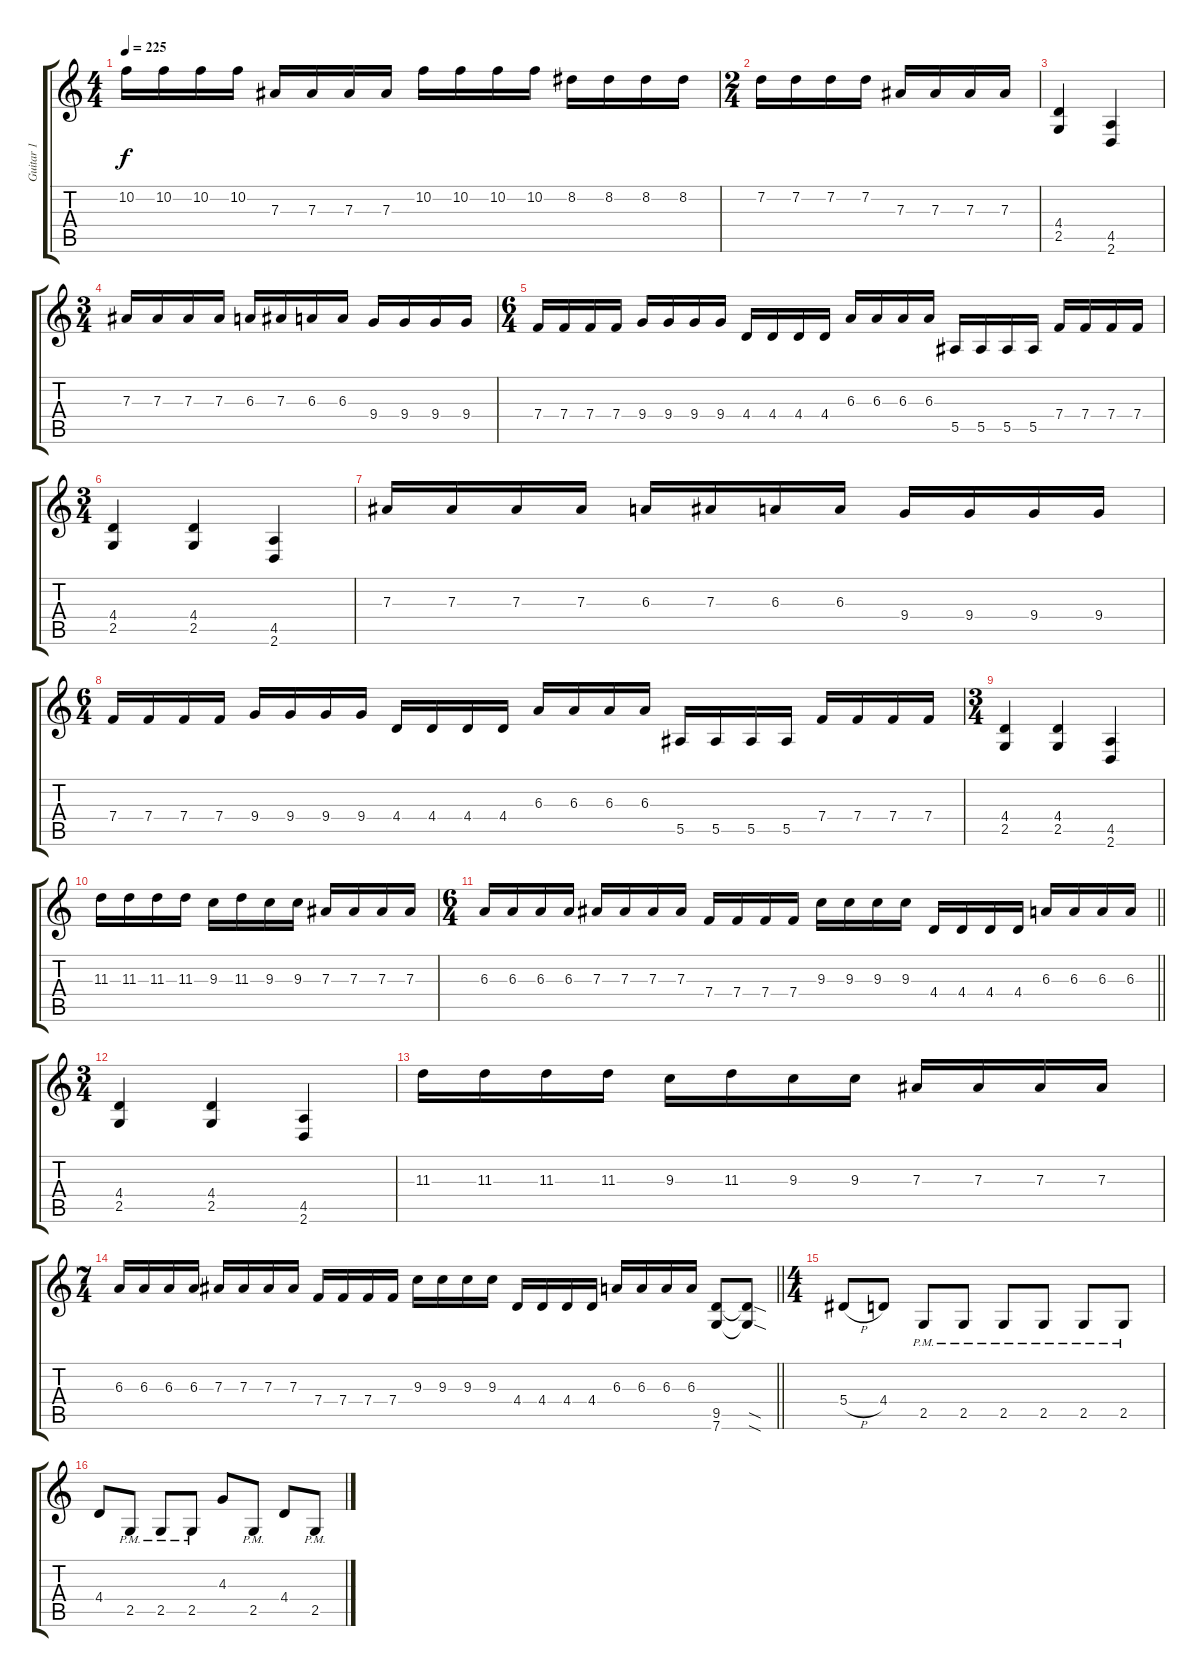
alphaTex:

\track ("Guitar 1" "Guitar 1") {instrument distortionguitar}
\staff {score tabs}
\tuning (C4 G3 Eb3 Bb2 F2 C2) {hide}
\ts (4 4)
\tempo 225
\clef g2
\ks c
10.2.16{dy f} 10.2.16 10.2.16 10.2.16 7.3.16 7.3.16 7.3.16 7.3.16 10.2.16 10.2.16 10.2.16 10.2.16 8.2.16 8.2.16 8.2.16 8.2.16 |
\ts (2 4)
7.2.16 7.2.16 7.2.16 7.2.16 7.3.16 7.3.16 7.3.16 7.3.16 |
(4.4 2.5).4 (4.5 2.6).4 |
\ts (3 4)
7.3.16 7.3.16 7.3.16 7.3.16 6.3.16 7.3.16 6.3.16 6.3.16 9.4.16 9.4.16 9.4.16 9.4.16 |
\ts (6 4)
7.4.16 7.4.16 7.4.16 7.4.16 9.4.16 9.4.16 9.4.16 9.4.16 4.4.16 4.4.16 4.4.16 4.4.16 6.3.16 6.3.16 6.3.16 6.3.16 5.5.16 5.5.16 5.5.16 5.5.16 7.4.16 7.4.16 7.4.16 7.4.16 |
\ts (3 4)
(4.4 2.5).4 (4.4 2.5).4 (4.5 2.6).4 |
7.3.16 7.3.16 7.3.16 7.3.16 6.3.16 7.3.16 6.3.16 6.3.16 9.4.16 9.4.16 9.4.16 9.4.16 |
\ts (6 4)
7.4.16 7.4.16 7.4.16 7.4.16 9.4.16 9.4.16 9.4.16 9.4.16 4.4.16 4.4.16 4.4.16 4.4.16 6.3.16 6.3.16 6.3.16 6.3.16 5.5.16 5.5.16 5.5.16 5.5.16 7.4.16 7.4.16 7.4.16 7.4.16 |
\ts (3 4)
(4.4 2.5).4 (4.4 2.5).4 (4.5 2.6).4 |
11.3.16 11.3.16 11.3.16 11.3.16 9.3.16 11.3.16 9.3.16 9.3.16 7.3.16 7.3.16 7.3.16 7.3.16 |
\ts (6 4)
\barLineRight lightlight
6.3.16 6.3.16 6.3.16 6.3.16 7.3.16 7.3.16 7.3.16 7.3.16 7.4.16 7.4.16 7.4.16 7.4.16 9.3.16 9.3.16 9.3.16 9.3.16 4.4.16 4.4.16 4.4.16 4.4.16 6.3.16 6.3.16 6.3.16 6.3.16 |
\ts (3 4)
(4.4 2.5).4 (4.4 2.5).4 (4.5 2.6).4 |
11.3.16 11.3.16 11.3.16 11.3.16 9.3.16 11.3.16 9.3.16 9.3.16 7.3.16 7.3.16 7.3.16 7.3.16 |
\ts (7 4)
\barLineRight lightlight
6.3.16 6.3.16 6.3.16 6.3.16 7.3.16 7.3.16 7.3.16 7.3.16 7.4.16 7.4.16 7.4.16 7.4.16 9.3.16 9.3.16 9.3.16 9.3.16 4.4.16 4.4.16 4.4.16 4.4.16 6.3.16 6.3.16 6.3.16 6.3.16 (9.5 7.6).8 (9.5{sod t} 7.6{sod t}).8 |
\ts (4 4)
5.4{h}.8 4.4.8 2.5{pm}.8 2.5{pm}.8 2.5{pm}.8 2.5{pm}.8 2.5{pm}.8 2.5{pm}.8 |
4.4.8 2.5{pm}.8 2.5{pm}.8 2.5{pm}.8 4.3.8 2.5{pm}.8 4.4.8 2.5{pm}.8
